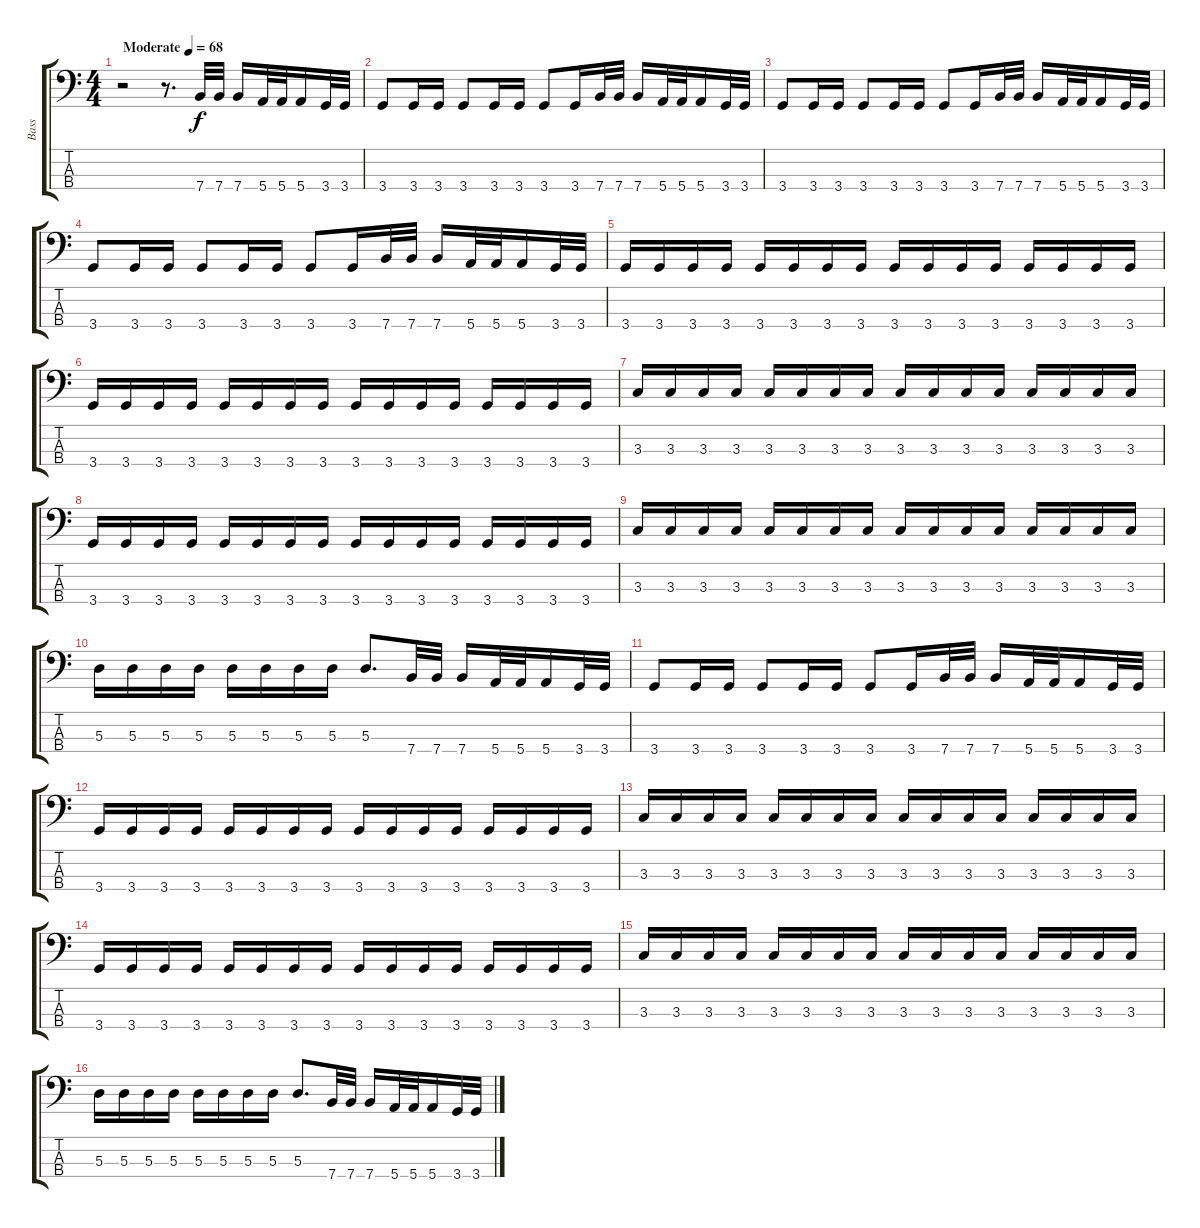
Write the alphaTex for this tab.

\track ("Bass" "Bass") {instrument electricbassfinger}
\staff {score tabs}
\tuning (G2 D2 A1 E1) {hide}
\ts (4 4)
\tempo (68 "Moderate")
\clef f4
\ks c
r.2{dy f instrument electricbassfinger} r.8{d} 7.4.32 7.4.32 7.4.16 5.4.32 5.4.32 5.4.16 3.4.32 3.4.32 |
3.4.8 3.4.16 3.4.16 3.4.8 3.4.16 3.4.16 3.4.8 3.4.16 7.4.32 7.4.32 7.4.16 5.4.32 5.4.32 5.4.16 3.4.32 3.4.32 |
3.4.8 3.4.16 3.4.16 3.4.8 3.4.16 3.4.16 3.4.8 3.4.16 7.4.32 7.4.32 7.4.16 5.4.32 5.4.32 5.4.16 3.4.32 3.4.32 |
3.4.8 3.4.16 3.4.16 3.4.8 3.4.16 3.4.16 3.4.8 3.4.16 7.4.32 7.4.32 7.4.16 5.4.32 5.4.32 5.4.16 3.4.32 3.4.32 |
3.4.16 3.4.16 3.4.16 3.4.16 3.4.16 3.4.16 3.4.16 3.4.16 3.4.16 3.4.16 3.4.16 3.4.16 3.4.16 3.4.16 3.4.16 3.4.16 |
3.4.16 3.4.16 3.4.16 3.4.16 3.4.16 3.4.16 3.4.16 3.4.16 3.4.16 3.4.16 3.4.16 3.4.16 3.4.16 3.4.16 3.4.16 3.4.16 |
3.3.16 3.3.16 3.3.16 3.3.16 3.3.16 3.3.16 3.3.16 3.3.16 3.3.16 3.3.16 3.3.16 3.3.16 3.3.16 3.3.16 3.3.16 3.3.16 |
3.4.16 3.4.16 3.4.16 3.4.16 3.4.16 3.4.16 3.4.16 3.4.16 3.4.16 3.4.16 3.4.16 3.4.16 3.4.16 3.4.16 3.4.16 3.4.16 |
3.3.16 3.3.16 3.3.16 3.3.16 3.3.16 3.3.16 3.3.16 3.3.16 3.3.16 3.3.16 3.3.16 3.3.16 3.3.16 3.3.16 3.3.16 3.3.16 |
5.3.16 5.3.16 5.3.16 5.3.16 5.3.16 5.3.16 5.3.16 5.3.16 5.3.8{d} 7.4.32 7.4.32 7.4.16 5.4.32 5.4.32 5.4.16 3.4.32 3.4.32 |
3.4.8 3.4.16 3.4.16 3.4.8 3.4.16 3.4.16 3.4.8 3.4.16 7.4.32 7.4.32 7.4.16 5.4.32 5.4.32 5.4.16 3.4.32 3.4.32 |
3.4.16 3.4.16 3.4.16 3.4.16 3.4.16 3.4.16 3.4.16 3.4.16 3.4.16 3.4.16 3.4.16 3.4.16 3.4.16 3.4.16 3.4.16 3.4.16 |
3.3.16 3.3.16 3.3.16 3.3.16 3.3.16 3.3.16 3.3.16 3.3.16 3.3.16 3.3.16 3.3.16 3.3.16 3.3.16 3.3.16 3.3.16 3.3.16 |
3.4.16 3.4.16 3.4.16 3.4.16 3.4.16 3.4.16 3.4.16 3.4.16 3.4.16 3.4.16 3.4.16 3.4.16 3.4.16 3.4.16 3.4.16 3.4.16 |
3.3.16 3.3.16 3.3.16 3.3.16 3.3.16 3.3.16 3.3.16 3.3.16 3.3.16 3.3.16 3.3.16 3.3.16 3.3.16 3.3.16 3.3.16 3.3.16 |
5.3.16 5.3.16 5.3.16 5.3.16 5.3.16 5.3.16 5.3.16 5.3.16 5.3.8{d} 7.4.32 7.4.32 7.4.16 5.4.32 5.4.32 5.4.16 3.4.32 3.4.32
